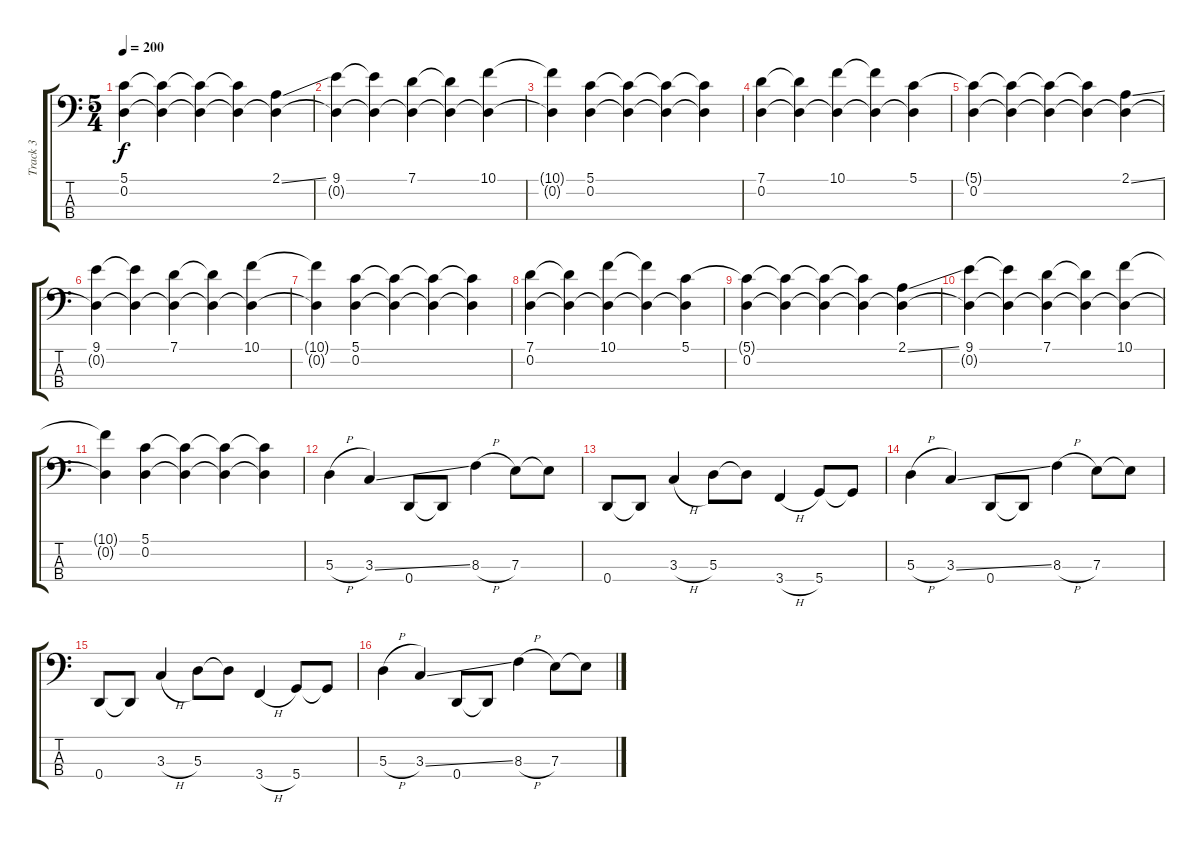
\track ("Track 3" "Track 3") {instrument electricbasspick}
\staff {score tabs}
\tuning (G2 D2 A1 D1) {hide}
\ts (5 4)
\tempo 200
\clef f4
\ks c
(5.1{t} 0.2).4{dy f} (5.1{t} 0.2{t}).4 (5.1{t} 0.2{t}).4 (5.1{t} 0.2{t}).4 (2.1{ss} 0.2{t}).4 |
(9.1 0.2{t}).4 (9.1{t} 0.2{t}).4 (7.1 0.2{t}).4 (7.1{t} 0.2{t}).4 (10.1 0.2{t}).4 |
(10.1{t} 0.2{t}).4 (5.1 0.2).4 (5.1{t} 0.2{t}).4 (5.1{t} 0.2{t}).4 (5.1{t} 0.2{t}).4 |
(7.1 0.2).4 (7.1{t} 0.2{t}).4 (10.1 0.2{t}).4 (10.1{t} 0.2{t}).4 (5.1 0.2{t}).4 |
(5.1{t} 0.2).4 (5.1{t} 0.2{t}).4 (5.1{t} 0.2{t}).4 (5.1{t} 0.2{t}).4 (2.1{ss} 0.2{t}).4 |
(9.1 0.2{t}).4 (9.1{t} 0.2{t}).4 (7.1 0.2{t}).4 (7.1{t} 0.2{t}).4 (10.1 0.2{t}).4 |
(10.1{t} 0.2{t}).4 (5.1 0.2).4 (5.1{t} 0.2{t}).4 (5.1{t} 0.2{t}).4 (5.1{t} 0.2{t}).4 |
(7.1 0.2).4 (7.1{t} 0.2{t}).4 (10.1 0.2{t}).4 (10.1{t} 0.2{t}).4 (5.1 0.2{t}).4 |
(5.1{t} 0.2).4 (5.1{t} 0.2{t}).4 (5.1{t} 0.2{t}).4 (5.1{t} 0.2{t}).4 (2.1{ss} 0.2{t}).4 |
(9.1 0.2{t}).4 (9.1{t} 0.2{t}).4 (7.1 0.2{t}).4 (7.1{t} 0.2{t}).4 (10.1 0.2{t}).4 |
(10.1{t} 0.2{t}).4 (5.1 0.2).4 (5.1{t} 0.2{t}).4 (5.1{t} 0.2{t}).4 (5.1{t} 0.2{t}).4 |
5.3{h}.4 3.3{ss}.4 0.4.8 0.4{t}.8 8.3{h}.4 7.3.8 7.3{t}.8 |
0.4.8 0.4{t}.8 3.3{h}.4 5.3.8 5.3{t}.8 3.4{h}.4 5.4.8 5.4{t}.8 |
5.3{h}.4 3.3{ss}.4 0.4.8 0.4{t}.8 8.3{h}.4 7.3.8 7.3{t}.8 |
0.4.8 0.4{t}.8 3.3{h}.4 5.3.8 5.3{t}.8 3.4{h}.4 5.4.8 5.4{t}.8 |
5.3{h}.4 3.3{ss}.4 0.4.8 0.4{t}.8 8.3{h}.4 7.3.8 7.3{t}.8
